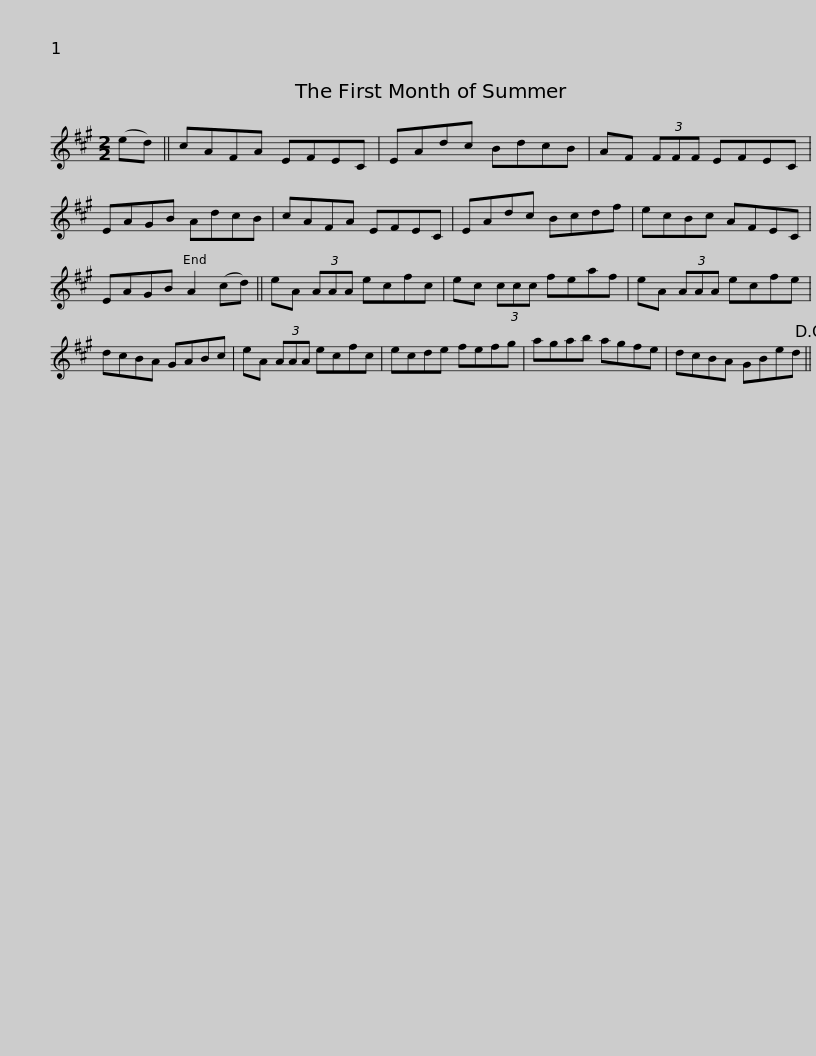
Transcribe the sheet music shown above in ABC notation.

X:1
L:1/8
M:2/2
I:linebreak $
K:A
V:1 treble
V:1
 (ed) || cAFA EFEC | EAdc BdcB | AF (3FFF EFEC | EAGB AdcB | %5
 cAFA EFEC |$ EAdc Bcdf | ecBc AFEC | EAGB A2 (cd) || eA (3AAA ecfc | %10
 ec (3ccc feaf |$ eA (3AAA ecfe | dcBA GABc | eA (3AAA ecfc | ecde fefg | %15
 agab agfe |$ dcBA GBed!D.C.! || %17
